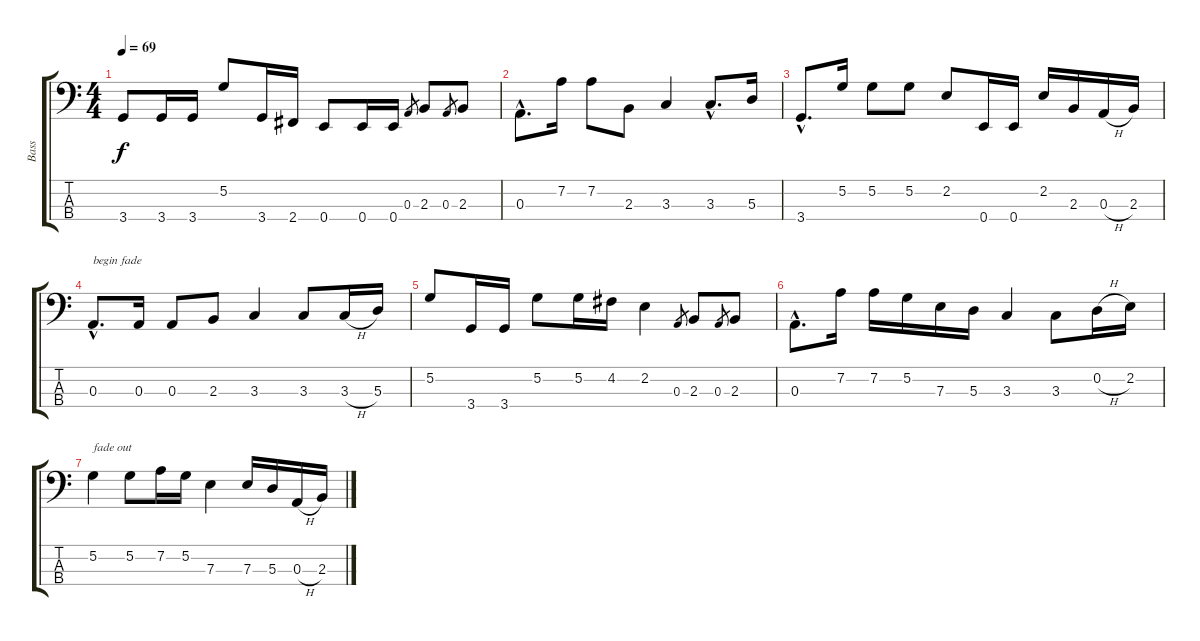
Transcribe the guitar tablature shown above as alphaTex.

\track ("Bass" "Bass") {instrument electricbassfinger}
\staff {score tabs}
\tuning (G2 D2 A1 E1) {hide}
\ts (4 4)
\tempo 69
\clef f4
\ks c
3.4.8{dy f} 3.4.16 3.4.16 5.2.8 3.4.16 2.4.16 0.4.8 0.4.16 0.4.16 0.3.8{gr} 2.3.8 0.3.8{gr} 2.3.8 |
0.3{hac}.8{d} 7.2.16 7.2.8 2.3.8 3.3.4 3.3{hac}.8{d} 5.3.16 |
3.4{hac}.8{d} 5.2.16 5.2.8 5.2.8 2.2.8 0.4.16 0.4.16 2.2.16 2.3.16 0.3{h}.16 2.3.16 |
0.3{hac}.8{d txt "begin fade" volume 8} 0.3.16 0.3.8 2.3.8 3.3.4 3.3.8 3.3{h}.16 5.3.16 |
5.2.8 3.4.16 3.4.16 5.2.8 5.2.16 4.2.16 2.2.4 0.3.8{gr} 2.3.8 0.3.8{gr} 2.3.8 |
0.3{hac}.8{d volume 0} 7.2.16 7.2.16 5.2.16 7.3.16 5.3.16 3.3.4 3.3.8 0.2{h}.16 2.2.16 |
5.2.4{txt "fade out"} 5.2.8 7.2.16 5.2.16 7.3.4 7.3.16 5.3.16 0.3{h}.16 2.3.16
